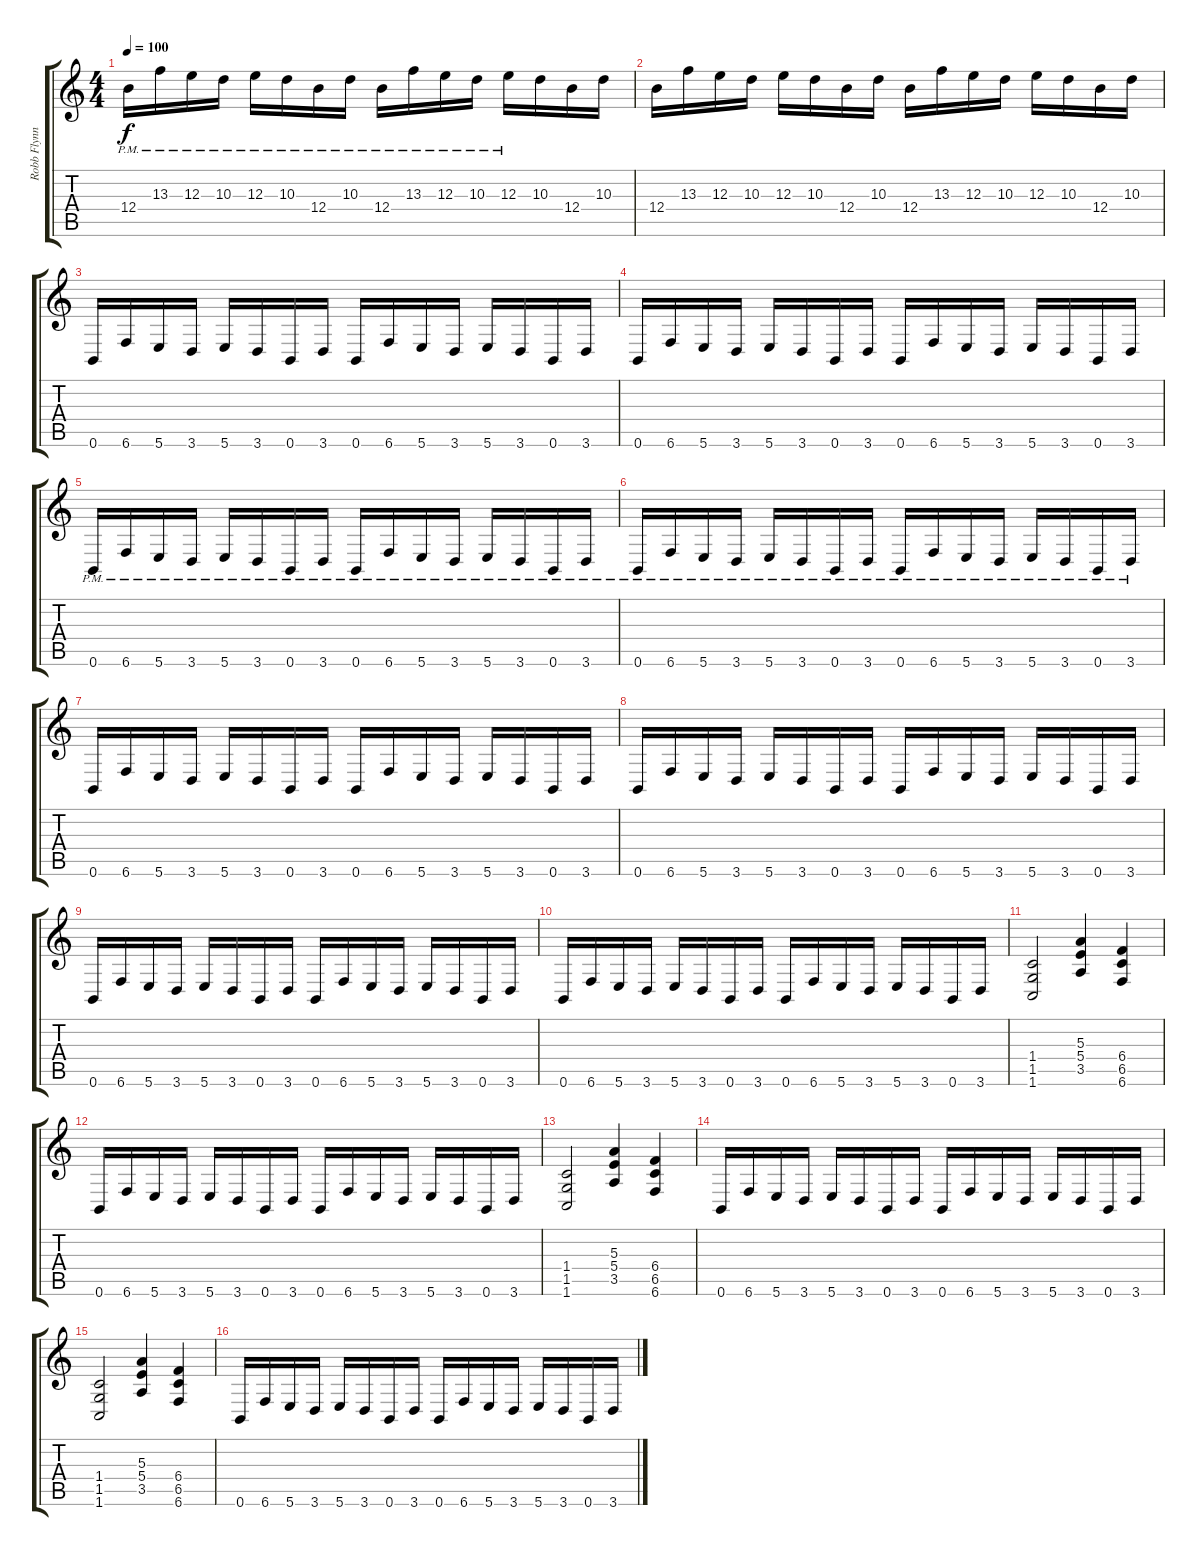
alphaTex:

\track ("Robb Flynn" "Robb Flynn") {instrument distortionguitar}
\staff {score tabs}
\tuning (Db4 Ab3 E3 B2 Gb2 B1) {hide}
\ts (4 4)
\tempo 100
\clef g2
\ks c
12.4{pm}.16{dy f} 13.3{pm}.16 12.3{pm}.16 10.3{pm}.16 12.3{pm}.16 10.3{pm}.16 12.4{pm}.16 10.3{pm}.16 12.4{pm}.16 13.3{pm}.16 12.3{pm}.16 10.3{pm}.16 12.3{pm}.16 10.3.16 12.4.16 10.3.16 |
12.4.16 13.3.16 12.3.16 10.3.16 12.3.16 10.3.16 12.4.16 10.3.16 12.4.16 13.3.16 12.3.16 10.3.16 12.3.16 10.3.16 12.4.16 10.3.16 |
0.6.16 6.6.16 5.6.16 3.6.16 5.6.16 3.6.16 0.6.16 3.6.16 0.6.16 6.6.16 5.6.16 3.6.16 5.6.16 3.6.16 0.6.16 3.6.16 |
0.6.16 6.6.16 5.6.16 3.6.16 5.6.16 3.6.16 0.6.16 3.6.16 0.6.16 6.6.16 5.6.16 3.6.16 5.6.16 3.6.16 0.6.16 3.6.16 |
0.6{pm}.16 6.6{pm}.16 5.6{pm}.16 3.6{pm}.16 5.6{pm}.16 3.6{pm}.16 0.6{pm}.16 3.6{pm}.16 0.6{pm}.16 6.6{pm}.16 5.6{pm}.16 3.6{pm}.16 5.6{pm}.16 3.6{pm}.16 0.6{pm}.16 3.6{pm}.16 |
0.6{pm}.16 6.6{pm}.16 5.6{pm}.16 3.6{pm}.16 5.6{pm}.16 3.6{pm}.16 0.6{pm}.16 3.6{pm}.16 0.6{pm}.16 6.6{pm}.16 5.6{pm}.16 3.6{pm}.16 5.6{pm}.16 3.6{pm}.16 0.6{pm}.16 3.6{pm}.16 |
0.6.16 6.6.16 5.6.16 3.6.16 5.6.16 3.6.16 0.6.16 3.6.16 0.6.16 6.6.16 5.6.16 3.6.16 5.6.16 3.6.16 0.6.16 3.6.16 |
0.6.16 6.6.16 5.6.16 3.6.16 5.6.16 3.6.16 0.6.16 3.6.16 0.6.16 6.6.16 5.6.16 3.6.16 5.6.16 3.6.16 0.6.16 3.6.16 |
0.6.16 6.6.16 5.6.16 3.6.16 5.6.16 3.6.16 0.6.16 3.6.16 0.6.16 6.6.16 5.6.16 3.6.16 5.6.16 3.6.16 0.6.16 3.6.16 |
0.6.16 6.6.16 5.6.16 3.6.16 5.6.16 3.6.16 0.6.16 3.6.16 0.6.16 6.6.16 5.6.16 3.6.16 5.6.16 3.6.16 0.6.16 3.6.16 |
(1.4 1.5 1.6).2 (5.3 5.4 3.5).4 (6.4 6.5 6.6).4 |
0.6.16 6.6.16 5.6.16 3.6.16 5.6.16 3.6.16 0.6.16 3.6.16 0.6.16 6.6.16 5.6.16 3.6.16 5.6.16 3.6.16 0.6.16 3.6.16 |
(1.4 1.5 1.6).2 (5.3 5.4 3.5).4 (6.4 6.5 6.6).4 |
0.6.16 6.6.16 5.6.16 3.6.16 5.6.16 3.6.16 0.6.16 3.6.16 0.6.16 6.6.16 5.6.16 3.6.16 5.6.16 3.6.16 0.6.16 3.6.16 |
(1.4 1.5 1.6).2 (5.3 5.4 3.5).4 (6.4 6.5 6.6).4 |
0.6.16 6.6.16 5.6.16 3.6.16 5.6.16 3.6.16 0.6.16 3.6.16 0.6.16 6.6.16 5.6.16 3.6.16 5.6.16 3.6.16 0.6.16 3.6.16
